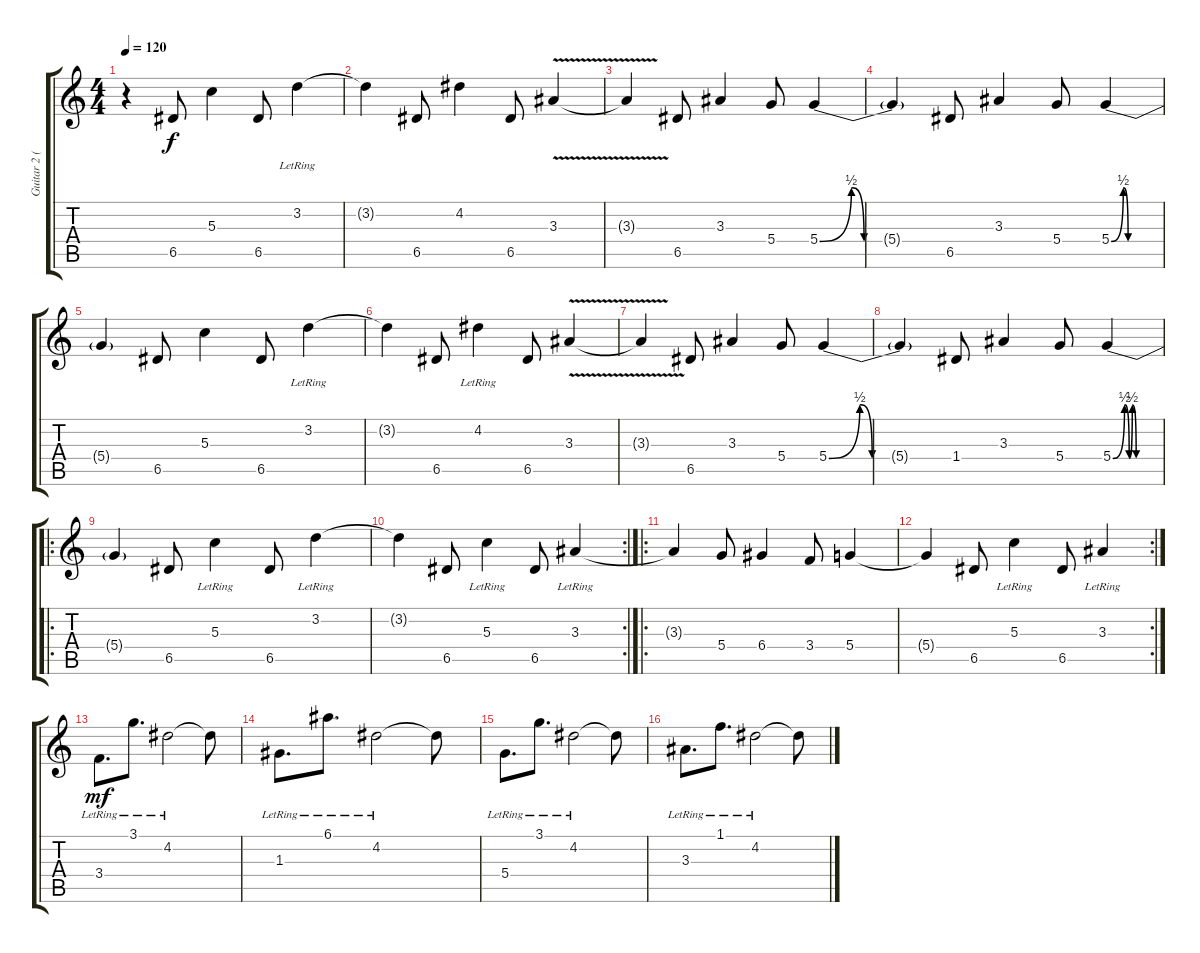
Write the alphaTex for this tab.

\track ("Guitar 2 (L)" "Guitar 2 (") {instrument electricguitarjazz}
\staff {score tabs}
\tuning (E4 B3 G3 D3 A2 E2) {hide}
\ts (4 4)
\tempo 120
\clef g2
\ks c
r.4{dy f volume 13 instrument overdrivenguitar} 6.5.8 5.3.4 6.5.8 3.2{lr}.4 |
3.2{t}.4 6.5.8 4.2.4 6.5.8 3.3{v}.4 |
3.3{t}.4 6.5.8 3.3.4 5.4.8 5.4{be (custom 0 0 15 2 21 0 30 0 60 0)}.4 |
5.4{t}.4 6.5.8 3.3.4 5.4.8 5.4{be (custom 0 0 15 2 21 0 30 0 60 0)}.4 |
5.4{t}.4 6.5.8 5.3.4 6.5.8 3.2{lr}.4 |
3.2{t}.4 6.5.8 4.2{lr}.4 6.5.8 3.3{v}.4 |
3.3{t}.4 6.5.8 3.3.4 5.4.8 5.4{be (custom 0 0 15 2 21 0 30 0 60 0)}.4 |
5.4{t}.4 1.4.8 3.3.4 5.4.8 5.4{be (custom 0 0 15 2 21 0 25 2 30 0 34 0 40 0 60 0)}.4 |
\ro
5.4{t}.4 6.5.8{volume 16 instrument electricguitarjazz} 5.3{lr}.4 6.5.8 3.2{lr}.4 |
\rc 2
3.2{t}.4 6.5.8 5.3{lr}.4 6.5.8 3.3{lr}.4 |
\ro
3.3{t}.4 5.4.8 6.4.4 3.4.8 5.4.4 |
\rc 2
5.4{t}.4 6.5.8 5.3{lr}.4 6.5.8 3.3{lr}.4 |
3.4{lr}.8{d dy mf} 3.1{lr}.8{d} 4.2{lr}.2 4.2{t}.8 |
1.3{lr}.8{d} 6.1{lr}.8{d} 4.2{lr}.2 4.2{t}.8 |
5.4{lr}.8{d} 3.1{lr}.8{d} 4.2{lr}.2 4.2{t}.8 |
3.3{lr}.8{d} 1.1{lr}.8{d} 4.2{lr}.2 4.2{t}.8
